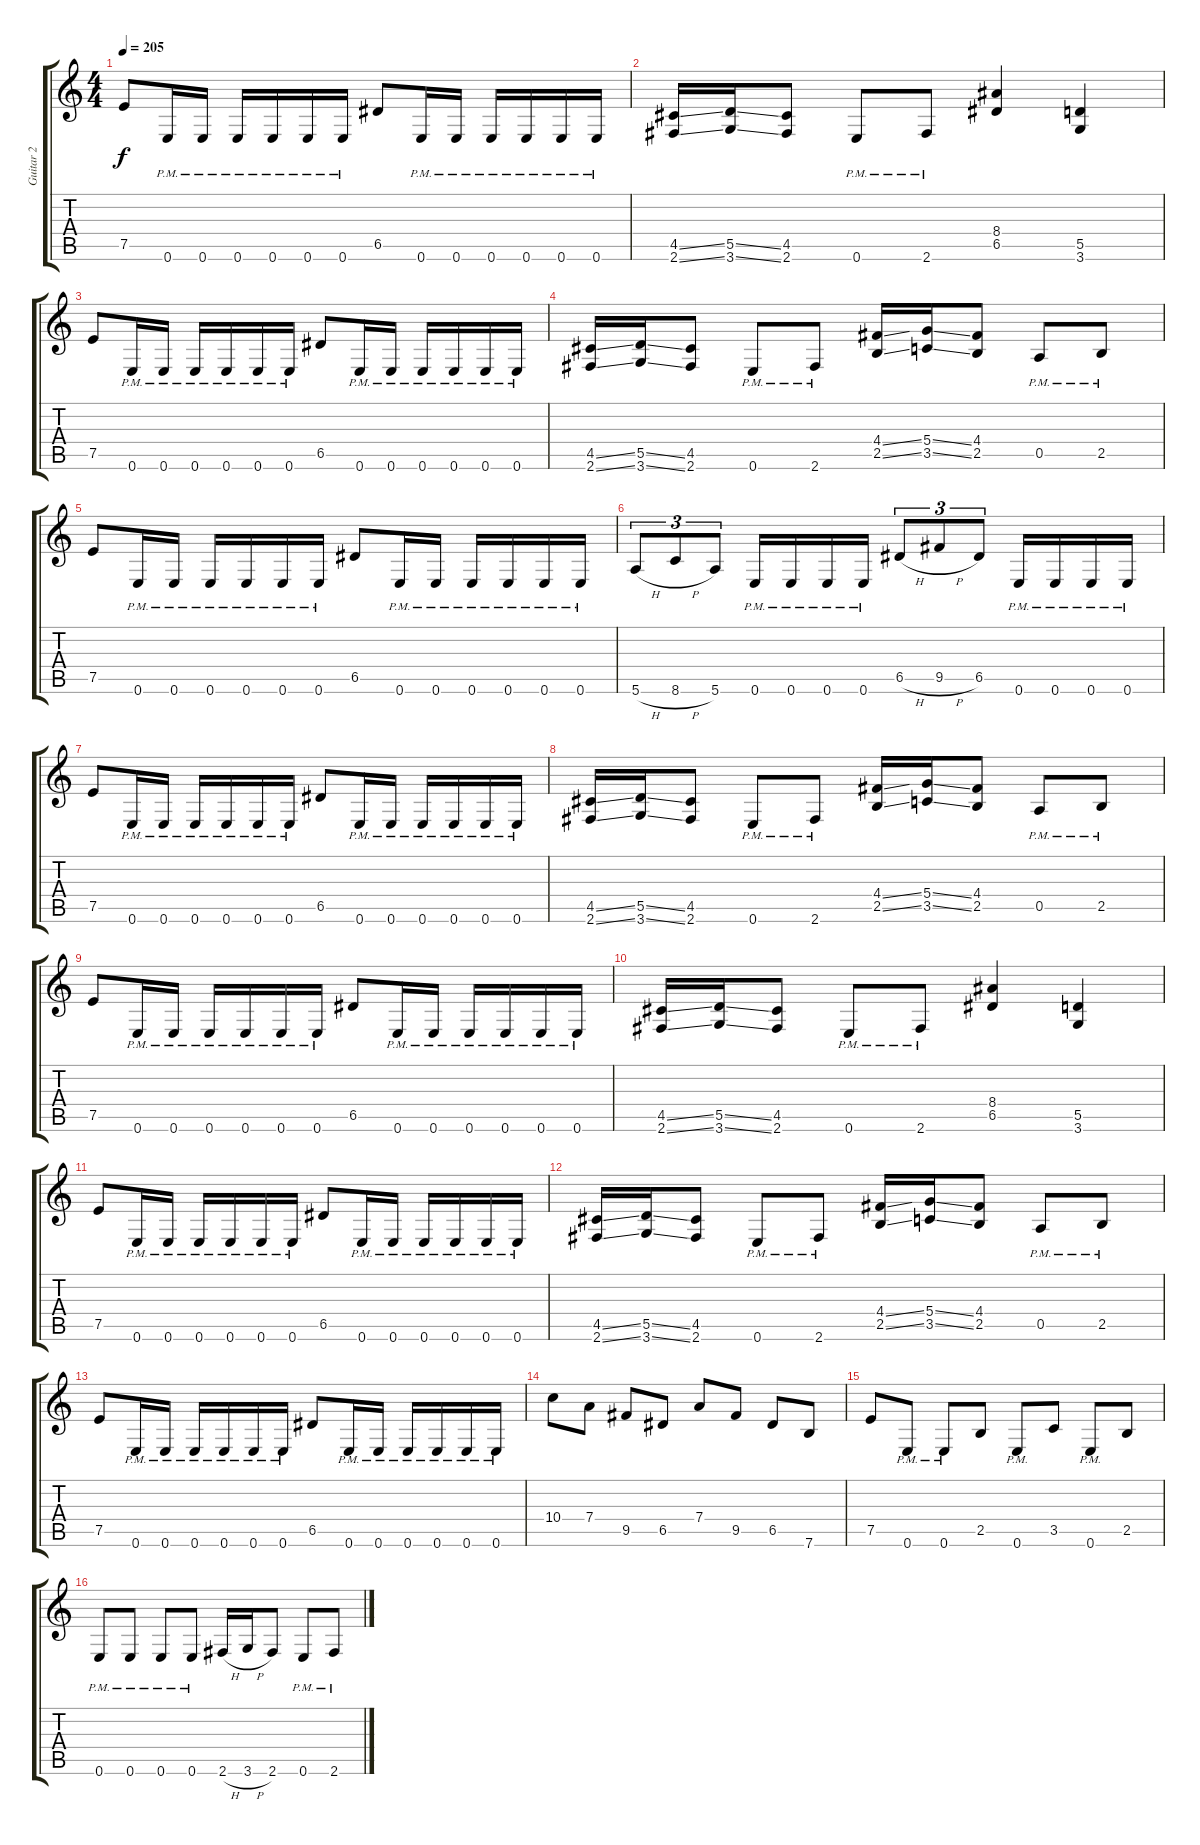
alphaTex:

\track ("Guitar 2" "Guitar 2") {instrument distortionguitar}
\staff {score tabs}
\tuning (E4 B3 G3 D3 A2 E2) {hide}
\ts (4 4)
\tempo 205
\clef g2
\ks c
7.5.8{dy f} 0.6{pm}.16 0.6{pm}.16 0.6{pm}.16 0.6{pm}.16 0.6{pm}.16 0.6{pm}.16 6.5.8 0.6{pm}.16 0.6{pm}.16 0.6{pm}.16 0.6{pm}.16 0.6{pm}.16 0.6{pm}.16 |
(4.5{ss} 2.6{ss}).16 (5.5{ss} 3.6{ss}).16 (4.5 2.6).8 0.6{pm}.8 2.6{pm}.8 (8.4 6.5).4 (5.5 3.6).4 |
7.5.8 0.6{pm}.16 0.6{pm}.16 0.6{pm}.16 0.6{pm}.16 0.6{pm}.16 0.6{pm}.16 6.5.8 0.6{pm}.16 0.6{pm}.16 0.6{pm}.16 0.6{pm}.16 0.6{pm}.16 0.6{pm}.16 |
(4.5{ss} 2.6{ss}).16 (5.5{ss} 3.6{ss}).16 (4.5 2.6).8 0.6{pm}.8 2.6{pm}.8 (4.4{ss} 2.5{ss}).16 (5.4{ss} 3.5{ss}).16 (4.4 2.5).8 0.5{pm}.8 2.5{pm}.8 |
7.5.8 0.6{pm}.16 0.6{pm}.16 0.6{pm}.16 0.6{pm}.16 0.6{pm}.16 0.6{pm}.16 6.5.8 0.6{pm}.16 0.6{pm}.16 0.6{pm}.16 0.6{pm}.16 0.6{pm}.16 0.6{pm}.16 |
5.6{h}.8{tu (3 2)} 8.6{h}.8{tu (3 2)} 5.6.8{tu (3 2)} 0.6{pm}.16 0.6{pm}.16 0.6{pm}.16 0.6{pm}.16 6.5{h}.8{tu (3 2)} 9.5{h}.8{tu (3 2)} 6.5.8{tu (3 2)} 0.6{pm}.16 0.6{pm}.16 0.6{pm}.16 0.6{pm}.16 |
7.5.8 0.6{pm}.16 0.6{pm}.16 0.6{pm}.16 0.6{pm}.16 0.6{pm}.16 0.6{pm}.16 6.5.8 0.6{pm}.16 0.6{pm}.16 0.6{pm}.16 0.6{pm}.16 0.6{pm}.16 0.6{pm}.16 |
(4.5{ss} 2.6{ss}).16 (5.5{ss} 3.6{ss}).16 (4.5 2.6).8 0.6{pm}.8 2.6{pm}.8 (4.4{ss} 2.5{ss}).16 (5.4{ss} 3.5{ss}).16 (4.4 2.5).8 0.5{pm}.8 2.5{pm}.8 |
7.5.8 0.6{pm}.16 0.6{pm}.16 0.6{pm}.16 0.6{pm}.16 0.6{pm}.16 0.6{pm}.16 6.5.8 0.6{pm}.16 0.6{pm}.16 0.6{pm}.16 0.6{pm}.16 0.6{pm}.16 0.6{pm}.16 |
(4.5{ss} 2.6{ss}).16 (5.5{ss} 3.6{ss}).16 (4.5 2.6).8 0.6{pm}.8 2.6{pm}.8 (8.4 6.5).4 (5.5 3.6).4 |
7.5.8 0.6{pm}.16 0.6{pm}.16 0.6{pm}.16 0.6{pm}.16 0.6{pm}.16 0.6{pm}.16 6.5.8 0.6{pm}.16 0.6{pm}.16 0.6{pm}.16 0.6{pm}.16 0.6{pm}.16 0.6{pm}.16 |
(4.5{ss} 2.6{ss}).16 (5.5{ss} 3.6{ss}).16 (4.5 2.6).8 0.6{pm}.8 2.6{pm}.8 (4.4{ss} 2.5{ss}).16 (5.4{ss} 3.5{ss}).16 (4.4 2.5).8 0.5{pm}.8 2.5{pm}.8 |
7.5.8 0.6{pm}.16 0.6{pm}.16 0.6{pm}.16 0.6{pm}.16 0.6{pm}.16 0.6{pm}.16 6.5.8 0.6{pm}.16 0.6{pm}.16 0.6{pm}.16 0.6{pm}.16 0.6{pm}.16 0.6{pm}.16 |
10.4.8 7.4.8 9.5.8 6.5.8 7.4.8 9.5.8 6.5.8 7.6.8 |
7.5.8 0.6{pm}.8 0.6{pm}.8 2.5.8 0.6{pm}.8 3.5.8 0.6{pm}.8 2.5.8 |
0.6{pm}.8 0.6{pm}.8 0.6{pm}.8 0.6{pm}.8 2.6{h}.16 3.6{h}.16 2.6.8 0.6{pm}.8 2.6{pm}.8
